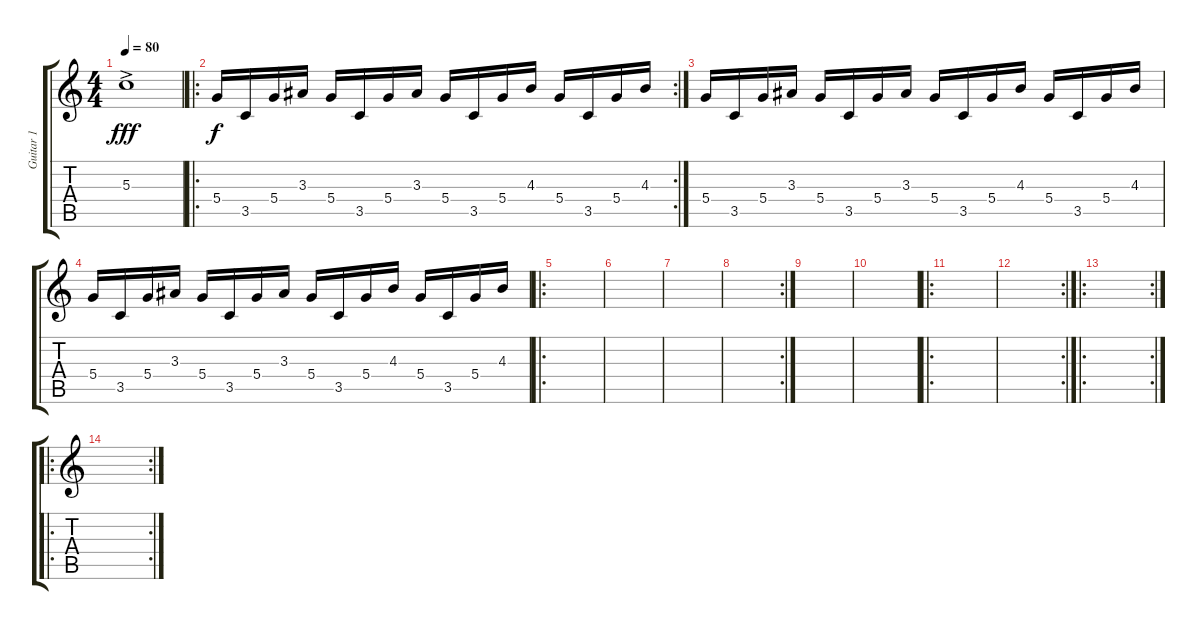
\track ("Guitar 1" "Guitar 1") {instrument acousticguitarsteel}
\staff {score tabs}
\tuning (E4 B3 G3 D3 A2 E2) {hide}
\ts (4 4)
\tempo 80
\clef g2
\ks c
5.3{ac}.1{dy fff instrument koto} |
\ro
\rc 2
5.4.16{dy f} 3.5.16 5.4.16 3.3.16 5.4.16 3.5.16 5.4.16 3.3.16 5.4.16 3.5.16 5.4.16 4.3.16 5.4.16 3.5.16 5.4.16 4.3.16 |
5.4.16 3.5.16 5.4.16 3.3.16 5.4.16 3.5.16 5.4.16 3.3.16 5.4.16 3.5.16 5.4.16 4.3.16 5.4.16 3.5.16 5.4.16 4.3.16 |
5.4.16 3.5.16 5.4.16 3.3.16 5.4.16 3.5.16 5.4.16 3.3.16 5.4.16 3.5.16 5.4.16 4.3.16 5.4.16 3.5.16 5.4.16 4.3.16 |
\ro
|
|
|
\rc 2
|
|
|
\ro
|
\rc 2
|
\ro
\rc 2
|
\ro
\rc 2
